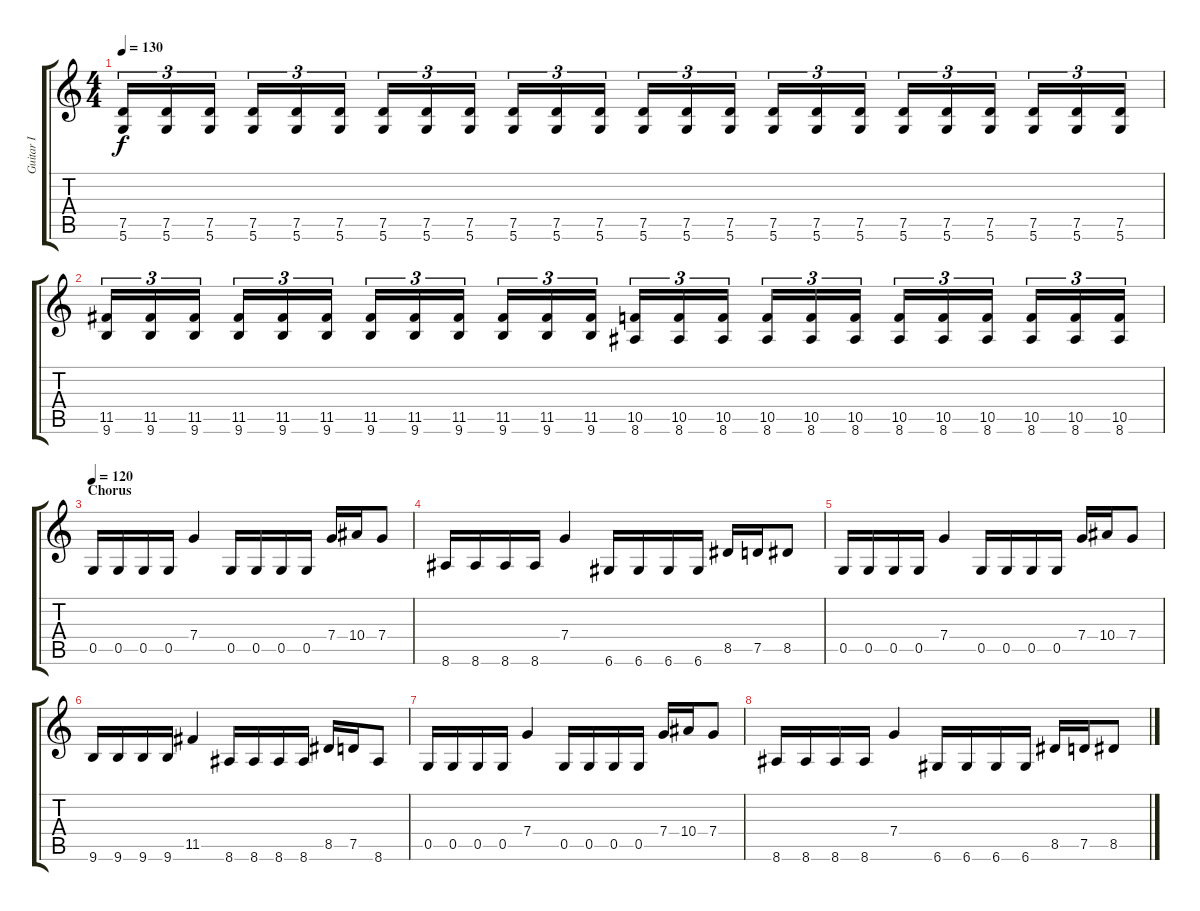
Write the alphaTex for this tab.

\track ("Guitar I" "Guitar I") {instrument distortionguitar}
\staff {score tabs}
\tuning (D4 A3 F3 C3 G2 D2) {hide}
\ts (4 4)
\tempo 130
\clef g2
\ks c
(7.5 5.6).16{tu (3 2) dy f} (7.5 5.6).16{tu (3 2)} (7.5 5.6).16{tu (3 2)} (7.5 5.6).16{tu (3 2)} (7.5 5.6).16{tu (3 2)} (7.5 5.6).16{tu (3 2)} (7.5 5.6).16{tu (3 2)} (7.5 5.6).16{tu (3 2)} (7.5 5.6).16{tu (3 2)} (7.5 5.6).16{tu (3 2)} (7.5 5.6).16{tu (3 2)} (7.5 5.6).16{tu (3 2)} (7.5 5.6).16{tu (3 2)} (7.5 5.6).16{tu (3 2)} (7.5 5.6).16{tu (3 2)} (7.5 5.6).16{tu (3 2)} (7.5 5.6).16{tu (3 2)} (7.5 5.6).16{tu (3 2)} (7.5 5.6).16{tu (3 2)} (7.5 5.6).16{tu (3 2)} (7.5 5.6).16{tu (3 2)} (7.5 5.6).16{tu (3 2)} (7.5 5.6).16{tu (3 2)} (7.5 5.6).16{tu (3 2)} |
(11.5 9.6).16{tu (3 2)} (11.5 9.6).16{tu (3 2)} (11.5 9.6).16{tu (3 2)} (11.5 9.6).16{tu (3 2)} (11.5 9.6).16{tu (3 2)} (11.5 9.6).16{tu (3 2)} (11.5 9.6).16{tu (3 2)} (11.5 9.6).16{tu (3 2)} (11.5 9.6).16{tu (3 2)} (11.5 9.6).16{tu (3 2)} (11.5 9.6).16{tu (3 2)} (11.5 9.6).16{tu (3 2)} (10.5 8.6).16{tu (3 2)} (10.5 8.6).16{tu (3 2)} (10.5 8.6).16{tu (3 2)} (10.5 8.6).16{tu (3 2)} (10.5 8.6).16{tu (3 2)} (10.5 8.6).16{tu (3 2)} (10.5 8.6).16{tu (3 2)} (10.5 8.6).16{tu (3 2)} (10.5 8.6).16{tu (3 2)} (10.5 8.6).16{tu (3 2)} (10.5 8.6).16{tu (3 2)} (10.5 8.6).16{tu (3 2)} |
\section ("" "Chorus")
\tempo 120
0.5.16 0.5.16 0.5.16 0.5.16 7.4.4 0.5.16 0.5.16 0.5.16 0.5.16 7.4.16 10.4.16 7.4.8 |
8.6.16 8.6.16 8.6.16 8.6.16 7.4.4 6.6.16 6.6.16 6.6.16 6.6.16 8.5.16 7.5.16 8.5.8 |
0.5.16 0.5.16 0.5.16 0.5.16 7.4.4 0.5.16 0.5.16 0.5.16 0.5.16 7.4.16 10.4.16 7.4.8 |
9.6.16 9.6.16 9.6.16 9.6.16 11.5.4 8.6.16 8.6.16 8.6.16 8.6.16 8.5.16 7.5.16 8.6.8 |
0.5.16 0.5.16 0.5.16 0.5.16 7.4.4 0.5.16 0.5.16 0.5.16 0.5.16 7.4.16 10.4.16 7.4.8 |
8.6.16 8.6.16 8.6.16 8.6.16 7.4.4 6.6.16 6.6.16 6.6.16 6.6.16 8.5.16 7.5.16 8.5.8
